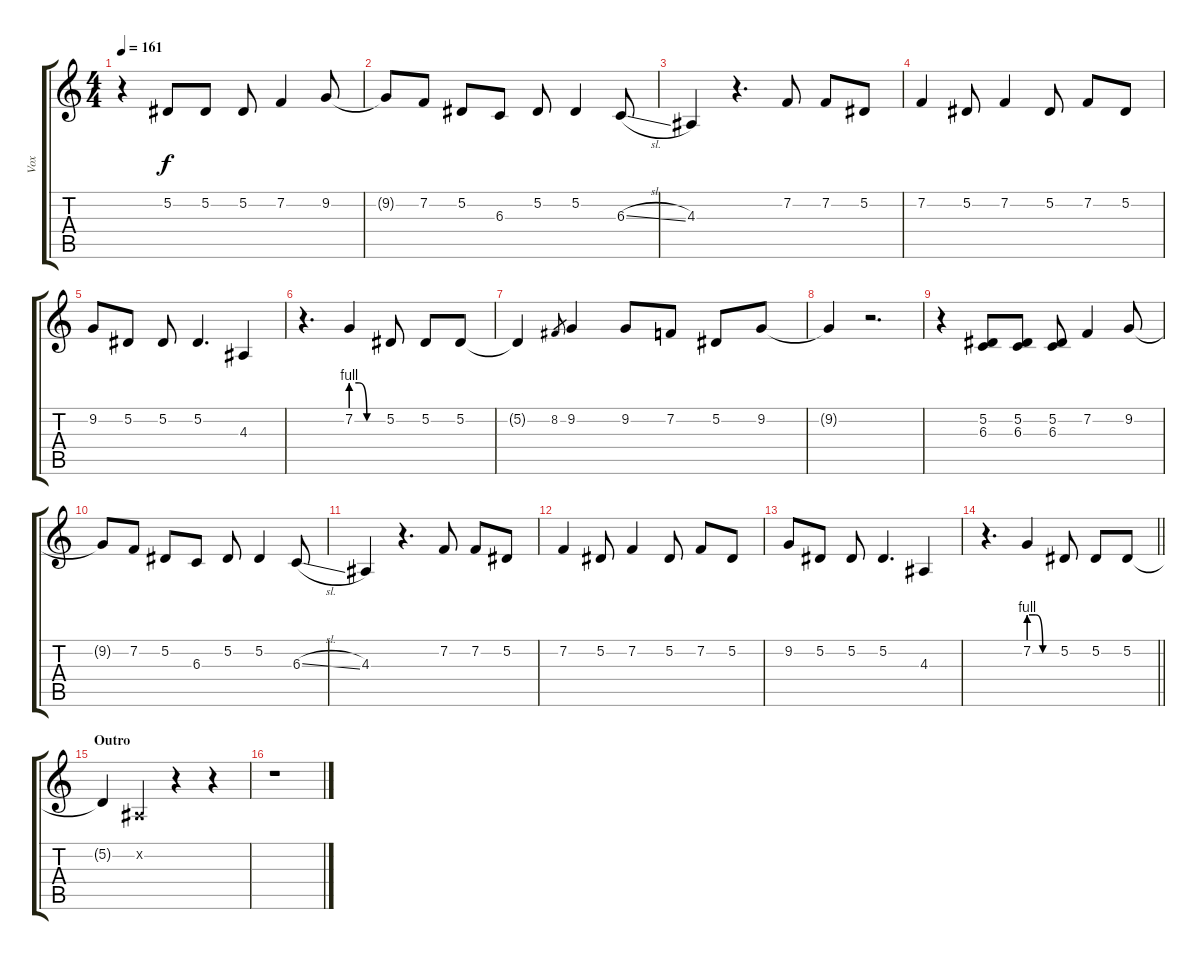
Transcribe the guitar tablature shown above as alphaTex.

\track ("Vox" "Vox") {instrument lead2sawtooth}
\staff {score tabs}
\tuning (Eb4 Bb3 Gb3 Db3 Ab2 Eb2) {hide}
\ts (4 4)
\tempo 161
\clef g2
\ks c
r.4{dy f} 5.2.8 5.2.8 5.2.8 7.2.4 9.2.8 |
9.2{t}.8 7.2.8 5.2.8 6.3.8 5.2.8 5.2.4 6.3{sl}.8 |
4.3.4 r.4{d} 7.2.8 7.2.8 5.2.8 |
7.2.4 5.2.8 7.2.4 5.2.8 7.2.8 5.2.8 |
9.2.8 5.2.8 5.2.8 5.2.4{d} 4.3.4 |
r.4{d} 7.2{be (custom 0 4 15 4 30 0 60 0)}.4 5.2.8 5.2.8 5.2.8 |
5.2{t}.4 8.2.8{gr} 9.2.4 9.2.8 7.2.8 5.2.8 9.2.8 |
9.2{t}.4 r.2{d} |
r.4 (5.2 6.3).8 (5.2 6.3).8 (5.2 6.3).8 7.2.4 9.2.8 |
9.2{t}.8 7.2.8 5.2.8 6.3.8 5.2.8 5.2.4 6.3{sl}.8 |
4.3.4 r.4{d} 7.2.8 7.2.8 5.2.8 |
7.2.4 5.2.8 7.2.4 5.2.8 7.2.8 5.2.8 |
9.2.8 5.2.8 5.2.8 5.2.4{d} 4.3.4 |
\barLineRight lightlight
r.4{d} 7.2{be (custom 0 4 15 4 30 0 60 0)}.4 5.2.8 5.2.8 5.2.8 |
\section ("" "Outro")
5.2{t}.4 0.2{x}.4 r.4 r.4 |
r.1
